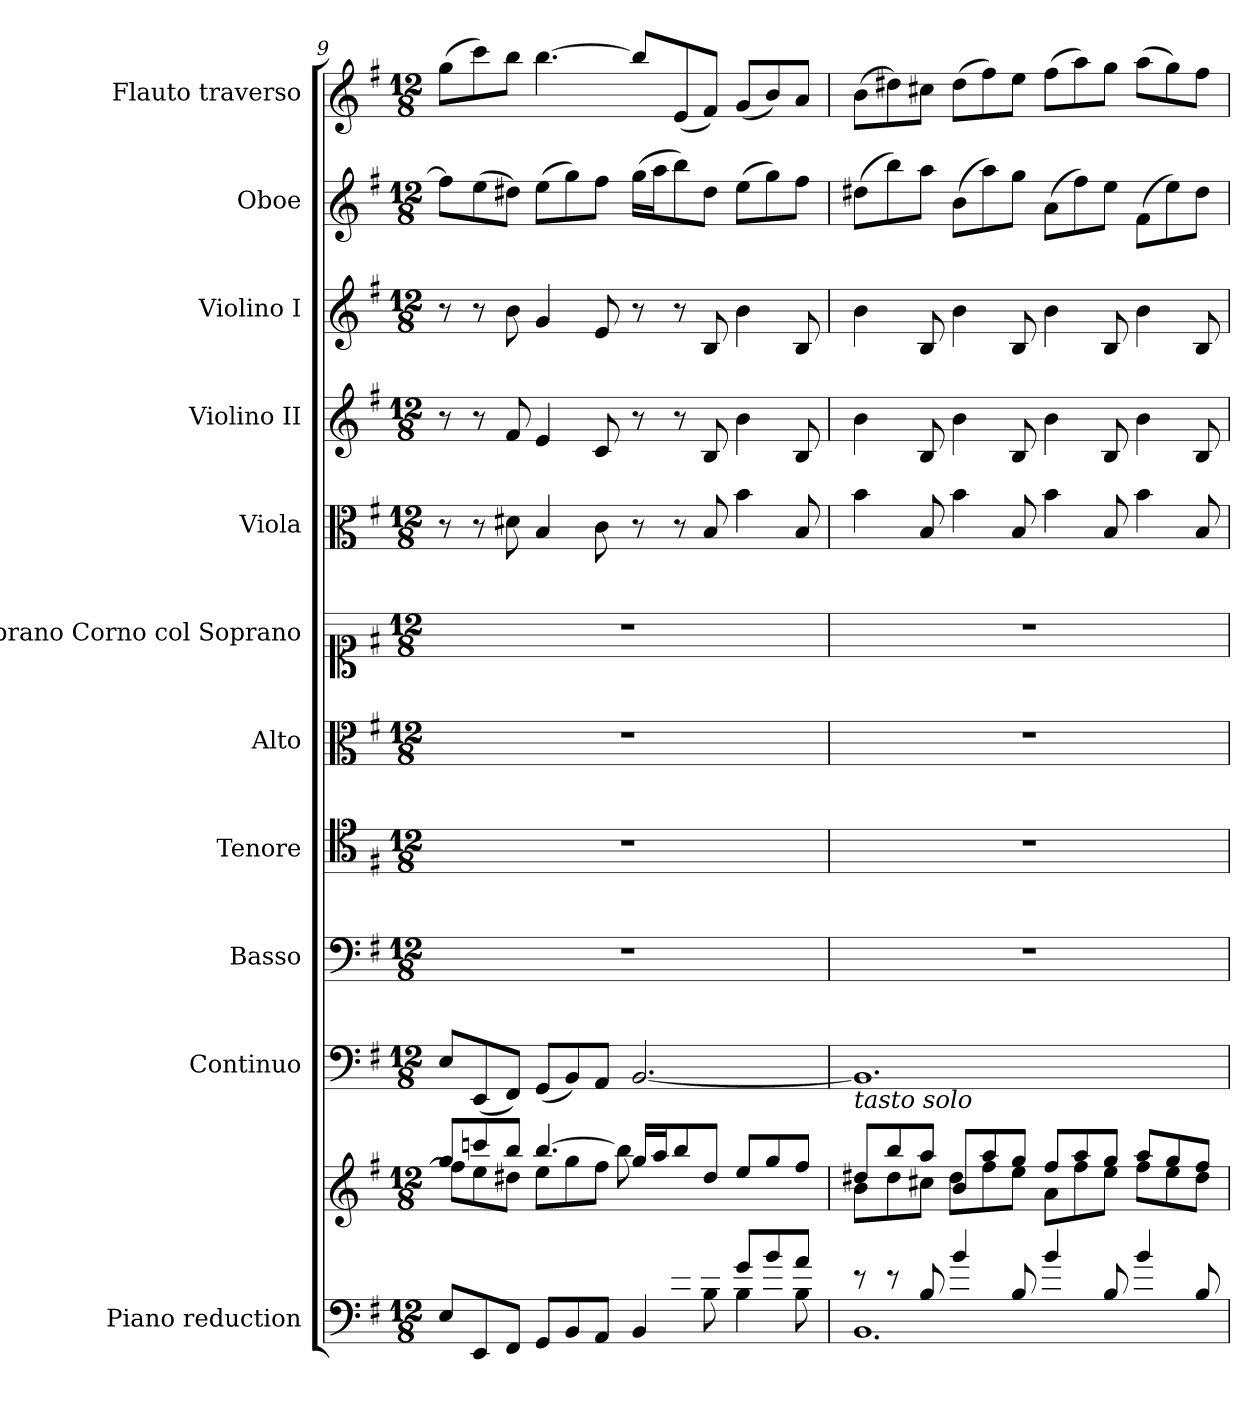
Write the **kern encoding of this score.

**kern	**kern	**kern	**kern	**kern	**kern	**kern	**kern	**kern	**kern	**kern	**kern
*part11	*part11	*part10	*part9	*part8	*part7	*part6	*part5	*part4	*part3	*part2	*part1
*staff12	*staff11	*staff10	*staff9	*staff8	*staff7	*staff6	*staff5	*staff4	*staff3	*staff2	*staff1
*I"Piano reduction	*	*I"Continuo	*I"Basso	*I"Tenore	*I"Alto	*I"Soprano Corno col Soprano	*I"Viola	*I"Violino II	*I"Violino I	*I"Oboe	*I"Flauto traverso
*I'Pno	*	*	*	*	*	*	*I'Vla	*I'Vln	*I'Vln	*I'Ob	*I'Fl
!!LO:PB:g=z
*clefF4	*clefG2	*clefF4	*clefF4	*clefC4	*clefC3	*clefC1	*clefC3	*clefG2	*clefG2	*clefG2	*clefG2
*k[f#]	*k[f#]	*k[f#]	*k[f#]	*k[f#]	*k[f#]	*k[f#]	*k[f#]	*k[f#]	*k[f#]	*k[f#]	*k[f#]
*M12/8	*M12/8	*M12/8	*M12/8	*M12/8	*M12/8	*M12/8	*M12/8	*M12/8	*M12/8	*M12/8	*M12/8
=9	=9	=9	=9	=9	=9	=9	=9	=9	=9	=9	=9
*^	*^	*	*	*	*	*	*	*	*	*	*
2..ryy	8E/L	8gg/L	8ff#\L]	8E/L	1.r	1.r	1.r	1.r	8r	8r	8r	8ff#\L]	(>8gg\L
.	8EE/	8cccn/	8ee\	(<8EE/	.	.	.	.	8r	8r	8r	(>8ee\	8ccc\)
.	8FF#/J	8bb/J	8dd#X\J	8FF#/J)	.	.	.	.	8d#X\	8f#/	8b\	8dd#X\J)	8bb\J
.	8GG/L	[4.bb/	8ee\L	(<8GG/L	.	.	.	.	4B/	4e/	4g/	(>8ee\L	[4.bb\
.	8BB/	.	8gg\	8BB/)	.	.	.	.	.	.	.	8gg\)	.
.	8AA/J	.	8ff#\J	8AA/J	.	.	.	.	8c\	8c/	8e/	8ff#\J	.
.	4BB/	16gg/LL	8bb\L]	[2.BB/	.	.	.	.	8r	8r	8r	(>16gg\LL	8bb/L]
.	.	16aa/J	.	.	.	.	.	.	.	.	.	16aa\J	.
8e/	.	8bb/	2ryy	.	.	.	.	.	8r	8r	8r	8bb\)	(<8e/
8f#/J	8B\	8dd#/J	.	.	.	.	.	.	8B/	8B/	8B/	8dd#\J	8f#/J)
8g/L	4B\	8ee/L	.	.	.	.	.	.	4b\	4b\	4b\	(>8ee\L	(<8g/L
8b/	.	8gg/	.	.	.	.	.	.	.	.	.	8gg\)	8b/)
8a/J	8B\	8ff#/J	8ryy	.	.	.	.	.	8B/	8B/	8B/	8ff#\J	8a/J
=10	=10	=10	=10	=10	=10	=10	=10	=10	=10	=10	=10	=10	=10
!	!	!	!	!LO:TX:b:i:t=tasto solo	!	!	!	!	!	!	!	!	!
8r	1.BB	8dd#X/L	8b\L	1.BB]	1.r	1.r	1.r	1.r	4b\	4b\	4b\	(>8dd#X\L	(>8b\L
8r	.	8bb/	8dd#\	.	.	.	.	.	.	.	.	8bb\)	8dd#X\)
8B/	.	8aa/J	8cc#X\J	.	.	.	.	.	8B/	8B/	8B/	8aa\J	8cc#X\J
4b/	.	8b/L	8dd#\L	.	.	.	.	.	4b\	4b\	4b\	(>8b\L	(>8dd#\L
.	.	8aa/	8ff#\	.	.	.	.	.	.	.	.	8aa\)	8ff#\)
8B/	.	8gg/J	8ee\J	.	.	.	.	.	8B/	8B/	8B/	8gg\J	8ee\J
4b/	.	8ff#/L	8a\L	.	.	.	.	.	4b\	4b\	4b\	(>8a\L	(>8ff#\L
.	.	8aa/	8ff#\	.	.	.	.	.	.	.	.	8ff#\)	8aa\)
8B/	.	8gg/J	8ee\J	.	.	.	.	.	8B/	8B/	8B/	8ee\J	8gg\J
4b/	.	8aa/L	8ff#\L	.	.	.	.	.	4b\	4b\	4b\	(>8f#\L	(>8aa\L
.	.	8gg/	8ee\	.	.	.	.	.	.	.	.	8ee\)	8gg\)
8B/	.	8ff#/J	8dd#\J	.	.	.	.	.	8B/	8B/	8B/	8dd#\J	8ff#\J
*v	*v	*	*	*	*	*	*	*	*	*	*	*	*
*	*v	*v	*	*	*	*	*	*	*	*	*	*
=	=	=	=	=	=	=	=	=	=	=	=
*-	*-	*-	*-	*-	*-	*-	*-	*-	*-	*-	*-
